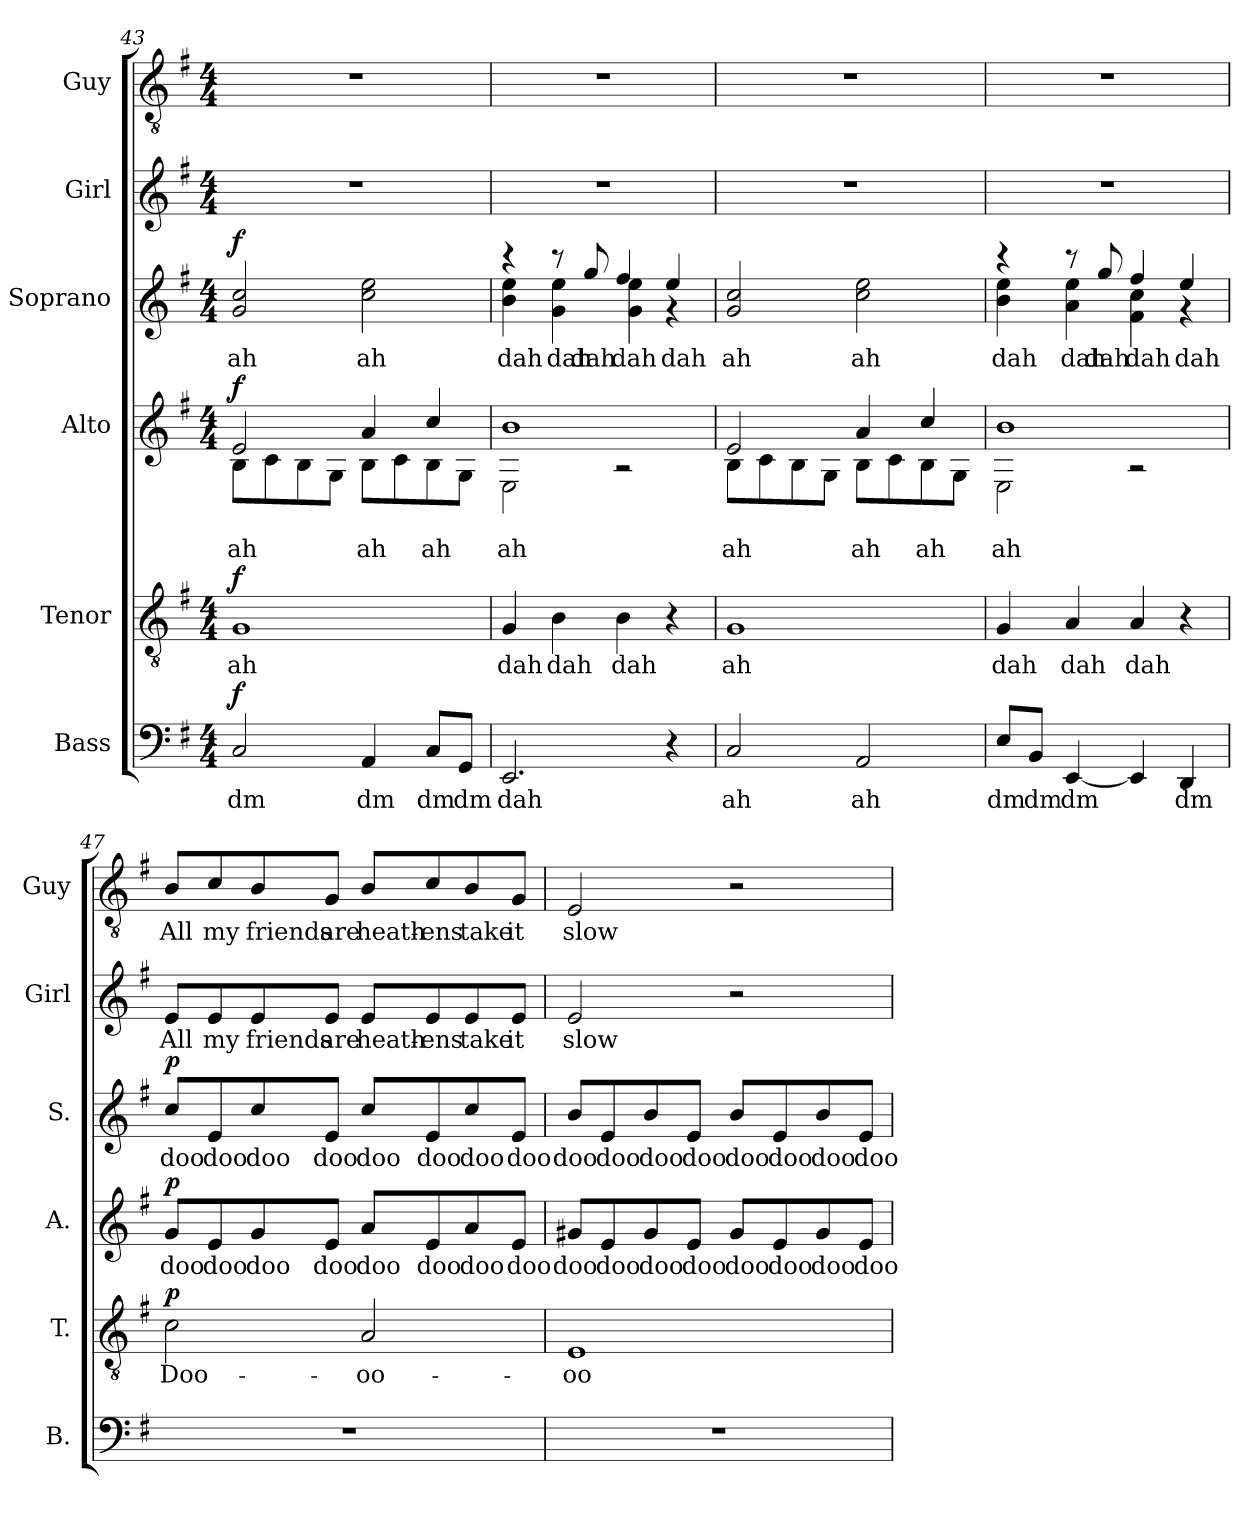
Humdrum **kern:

**kern	**text	**dynam	**kern	**text	**dynam	**kern	**text	**text	**dynam	**kern	**text	**dynam	**kern	**text	**kern	**text
*part6	*part6	*part6	*part5	*part5	*part5	*part4	*part4	*part4	*part4	*part3	*part3	*part3	*part2	*part2	*part1	*part1
*staff6	*staff6	*staff6	*staff5	*staff5	*staff5	*staff4	*staff4	*staff4	*staff4	*staff3	*staff3	*staff3	*staff2	*staff2	*staff1	*staff1
*I"Bass	*	*	*I"Tenor	*	*	*I"Alto	*	*	*	*I"Soprano	*	*	*I"Girl	*	*I"Guy	*
*I'B.	*	*	*I'T.	*	*	*I'A.	*	*	*	*I'S.	*	*	*I'Girl	*	*I'Guy	*
*clefF4	*	*	*clefGv2	*	*	*clefG2	*	*	*	*clefG2	*	*	*clefG2	*	*clefGv2	*
*k[f#]	*	*	*k[f#]	*	*	*k[f#]	*	*	*	*k[f#]	*	*	*k[f#]	*	*k[f#]	*
*M4/4	*	*	*M4/4	*	*	*M4/4	*	*	*	*M4/4	*	*	*M4/4	*	*M4/4	*
=43	=43	=43	=43	=43	=43	=43	=43	=43	=43	=43	=43	=43	=43	=43	=43	=43
!	!LO:LY:b	!LO:DY:b	!	!LO:LY:b	!LO:DY:b	!	!	!LO:LY:b	!LO:DY:b	!	!LO:LY:b	!LO:DY:b	!	!	!	!
*	*	*	*	*	*	*^	*	*	*	*	*	*	*	*	*	*
2C/	dm	f	1G	ah	f	2e/	8B\L	.	ah	f	2g/ 2cc/	ah	f	1r	.	1r	.
.	.	.	.	.	.	.	8c\	.	.	.	.	.	.	.	.	.	.
.	.	.	.	.	.	.	8B\	.	.	.	.	.	.	.	.	.	.
.	.	.	.	.	.	.	8G\J	.	.	.	.	.	.	.	.	.	.
!	!LO:LY:b	!	!	!	!	!	!	!	!LO:LY:b	!	!	!LO:LY:b	!	!	!	!	!
4AA/	dm	.	.	.	.	4a/	8B\L	.	ah	.	2cc\ 2ee\	ah	.	.	.	.	.
.	.	.	.	.	.	.	8c\	.	.	.	.	.	.	.	.	.	.
!	!LO:LY:b	!	!	!	!	!	!	!	!LO:LY:b	!	!	!	!	!	!	!	!
8C/L	dm	.	.	.	.	4cc/	8B\	.	ah	.	.	.	.	.	.	.	.
!	!LO:LY:b	!	!	!	!	!	!	!	!	!	!	!	!	!	!	!	!
8GG/J	dm	.	.	.	.	.	8G\J	.	.	.	.	.	.	.	.	.	.
!!LO:PB:g=z
=44	=44	=44	=44	=44	=44	=44	=44	=44	=44	=44	=44	=44	=44	=44	=44	=44	=44
!	!LO:LY:b	!	!	!LO:LY:b	!	!	!	!	!LO:LY:b	!	!	!LO:LY:b	!	!	!	!	!
*	*	*	*	*	*	*	*	*	*	*	*^	*	*	*	*	*	*
2.EE/	dah	.	4G/	dah	.	1b	2E\	.	ah	.	4r	4b\ 4ee\	dah	.	1r	.	1r	.
!	!	!	!	!LO:LY:b	!	!	!	!	!	!	!	!	!LO:LY:b	!	!	!	!	!
.	.	.	4B\	dah	.	.	.	.	.	.	8r	4g\ 4ee\	dah	.	.	.	.	.
!	!	!	!	!	!	!	!	!	!	!	!	!	!LO:LY:b	!	!	!	!	!
.	.	.	.	.	.	.	.	.	.	.	8gg/	.	dah	.	.	.	.	.
!	!	!	!	!LO:LY:b	!	!	!	!	!	!	!	!	!LO:LY:b	!	!	!	!	!
.	.	.	4B\	dah	.	.	2r	.	.	.	4ff#/	4g\ 4ee\	dah	.	.	.	.	.
!	!	!	!	!	!	!	!	!	!	!	!	!	!LO:LY:b	!	!	!	!	!
4r	.	.	4r	.	.	.	.	.	.	.	4ee/	4r	dah	.	.	.	.	.
=45	=45	=45	=45	=45	=45	=45	=45	=45	=45	=45	=45	=45	=45	=45	=45	=45	=45	=45
!	!LO:LY:b	!	!	!LO:LY:b	!	!	!	!	!LO:LY:b	!	!	!	!LO:LY:b	!	!	!	!	!
*	*	*	*	*	*	*	*	*	*	*	*v	*v	*	*	*	*	*	*
2C/	ah	.	1G	ah	.	2e/	8B\L	.	ah	.	2g/ 2cc/	ah	.	1r	.	1r	.
.	.	.	.	.	.	.	8c\	.	.	.	.	.	.	.	.	.	.
.	.	.	.	.	.	.	8B\	.	.	.	.	.	.	.	.	.	.
.	.	.	.	.	.	.	8G\J	.	.	.	.	.	.	.	.	.	.
!	!LO:LY:b	!	!	!	!	!	!	!	!LO:LY:b	!	!	!LO:LY:b	!	!	!	!	!
2AA/	ah	.	.	.	.	4a/	8B\L	.	ah	.	2cc\ 2ee\	ah	.	.	.	.	.
.	.	.	.	.	.	.	8c\	.	.	.	.	.	.	.	.	.	.
!	!	!	!	!	!	!	!	!	!LO:LY:b	!	!	!	!	!	!	!	!
.	.	.	.	.	.	4cc/	8B\	.	ah	.	.	.	.	.	.	.	.
.	.	.	.	.	.	.	8G\J	.	.	.	.	.	.	.	.	.	.
=46	=46	=46	=46	=46	=46	=46	=46	=46	=46	=46	=46	=46	=46	=46	=46	=46	=46
!	!LO:LY:b	!	!	!LO:LY:b	!	!	!	!	!LO:LY:b	!	!	!LO:LY:b	!	!	!	!	!
*	*	*	*	*	*	*	*	*	*	*	*^	*	*	*	*	*	*
8E/L	dm	.	4G/	dah	.	1b	2E\	.	ah	.	4r	4b\ 4ee\	dah	.	1r	.	1r	.
!	!LO:LY:b	!	!	!	!	!	!	!	!	!	!	!	!	!	!	!	!	!
8BB/J	dm	.	.	.	.	.	.	.	.	.	.	.	.	.	.	.	.	.
!	!LO:LY:b	!	!	!LO:LY:b	!	!	!	!	!	!	!	!	!LO:LY:b	!	!	!	!	!
[4EE/	dm	.	4A/	dah	.	.	.	.	.	.	8r	4a\ 4ee\	dah	.	.	.	.	.
!	!	!	!	!	!	!	!	!	!	!	!	!	!LO:LY:b	!	!	!	!	!
.	.	.	.	.	.	.	.	.	.	.	8gg/	.	dah	.	.	.	.	.
!	!	!	!	!LO:LY:b	!	!	!	!	!	!	!	!	!LO:LY:b	!	!	!	!	!
4EE/]	.	.	4A/	dah	.	.	2r	.	.	.	4ff#/	4f#\ 4cc\	dah	.	.	.	.	.
!	!LO:LY:b	!	!	!	!	!	!	!	!	!	!	!	!LO:LY:b	!	!	!	!	!
4DD/	dm	.	4r	.	.	.	.	.	.	.	4ee/	4r	dah	.	.	.	.	.
*	*	*	*	*	*	*v	*v	*	*	*	*	*	*	*	*	*	*	*
=47	=47	=47	=47	=47	=47	=47	=47	=47	=47	=47	=47	=47	=47	=47	=47	=47	=47
!	!	!	!	!LO:LY:b	!LO:DY:b	!	!LO:LY:b	!	!LO:DY:b	!	!	!LO:LY:b	!LO:DY:b	!	!LO:LY:b	!	!LO:LY:b
*	*	*	*	*	*	*	*	*	*	*v	*v	*	*	*	*	*	*
1r	.	.	2c\	Doo-	p	8g/L	doo	.	p	8cc/L	doo	p	8e/L	All	8B/L	All
!	!	!	!	!	!	!	!LO:LY:b	!	!	!	!LO:LY:b	!	!	!LO:LY:b	!	!LO:LY:b
.	.	.	.	.	.	8e/	doo	.	.	8e/	doo	.	8e/	my	8c/	my
!	!	!	!	!	!	!	!LO:LY:b	!	!	!	!LO:LY:b	!	!	!LO:LY:b	!	!LO:LY:b
.	.	.	.	.	.	8g/	doo	.	.	8cc/	doo	.	8e/	friends	8B/	friends
!	!	!	!	!	!	!	!LO:LY:b	!	!	!	!LO:LY:b	!	!	!LO:LY:b	!	!LO:LY:b
.	.	.	.	.	.	8e/J	doo	.	.	8e/J	doo	.	8e/J	are	8G/J	are
!	!	!	!	!LO:LY:b	!	!	!LO:LY:b	!	!	!	!LO:LY:b	!	!	!LO:LY:b	!	!LO:LY:b
.	.	.	2A/	-oo-	.	8a/L	doo	.	.	8cc/L	doo	.	8e/L	heath-	8B/L	heath-
!	!	!	!	!	!	!	!LO:LY:b	!	!	!	!LO:LY:b	!	!	!LO:LY:b	!	!LO:LY:b
.	.	.	.	.	.	8e/	doo	.	.	8e/	doo	.	8e/	-ens	8c/	-ens
!	!	!	!	!	!	!	!LO:LY:b	!	!	!	!LO:LY:b	!	!	!LO:LY:b	!	!LO:LY:b
.	.	.	.	.	.	8a/	doo	.	.	8cc/	doo	.	8e/	take	8B/	take
!	!	!	!	!	!	!	!LO:LY:b	!	!	!	!LO:LY:b	!	!	!LO:LY:b	!	!LO:LY:b
.	.	.	.	.	.	8e/J	doo	.	.	8e/J	doo	.	8e/J	it	8G/J	it
=48	=48	=48	=48	=48	=48	=48	=48	=48	=48	=48	=48	=48	=48	=48	=48	=48
!	!	!	!	!LO:LY:b	!	!	!LO:LY:b	!	!	!	!LO:LY:b	!	!	!LO:LY:b	!	!LO:LY:b
1r	.	.	1E	-oo	.	8g#X/L	doo	.	.	8b/L	doo	.	2e/	slow	2E/	slow
!	!	!	!	!	!	!	!LO:LY:b	!	!	!	!LO:LY:b	!	!	!	!	!
.	.	.	.	.	.	8e/	doo	.	.	8e/	doo	.	.	.	.	.
!	!	!	!	!	!	!	!LO:LY:b	!	!	!	!LO:LY:b	!	!	!	!	!
.	.	.	.	.	.	8g#/	doo	.	.	8b/	doo	.	.	.	.	.
!	!	!	!	!	!	!	!LO:LY:b	!	!	!	!LO:LY:b	!	!	!	!	!
.	.	.	.	.	.	8e/J	doo	.	.	8e/J	doo	.	.	.	.	.
!	!	!	!	!	!	!	!LO:LY:b	!	!	!	!LO:LY:b	!	!	!	!	!
.	.	.	.	.	.	8g#/L	doo	.	.	8b/L	doo	.	2r	.	2r	.
!	!	!	!	!	!	!	!LO:LY:b	!	!	!	!LO:LY:b	!	!	!	!	!
.	.	.	.	.	.	8e/	doo	.	.	8e/	doo	.	.	.	.	.
!	!	!	!	!	!	!	!LO:LY:b	!	!	!	!LO:LY:b	!	!	!	!	!
.	.	.	.	.	.	8g#/	doo	.	.	8b/	doo	.	.	.	.	.
!	!	!	!	!	!	!	!LO:LY:b	!	!	!	!LO:LY:b	!	!	!	!	!
.	.	.	.	.	.	8e/J	doo	.	.	8e/J	doo	.	.	.	.	.
=	=	=	=	=	=	=	=	=	=	=	=	=	=	=	=	=
*-	*-	*-	*-	*-	*-	*-	*-	*-	*-	*-	*-	*-	*-	*-	*-	*-
